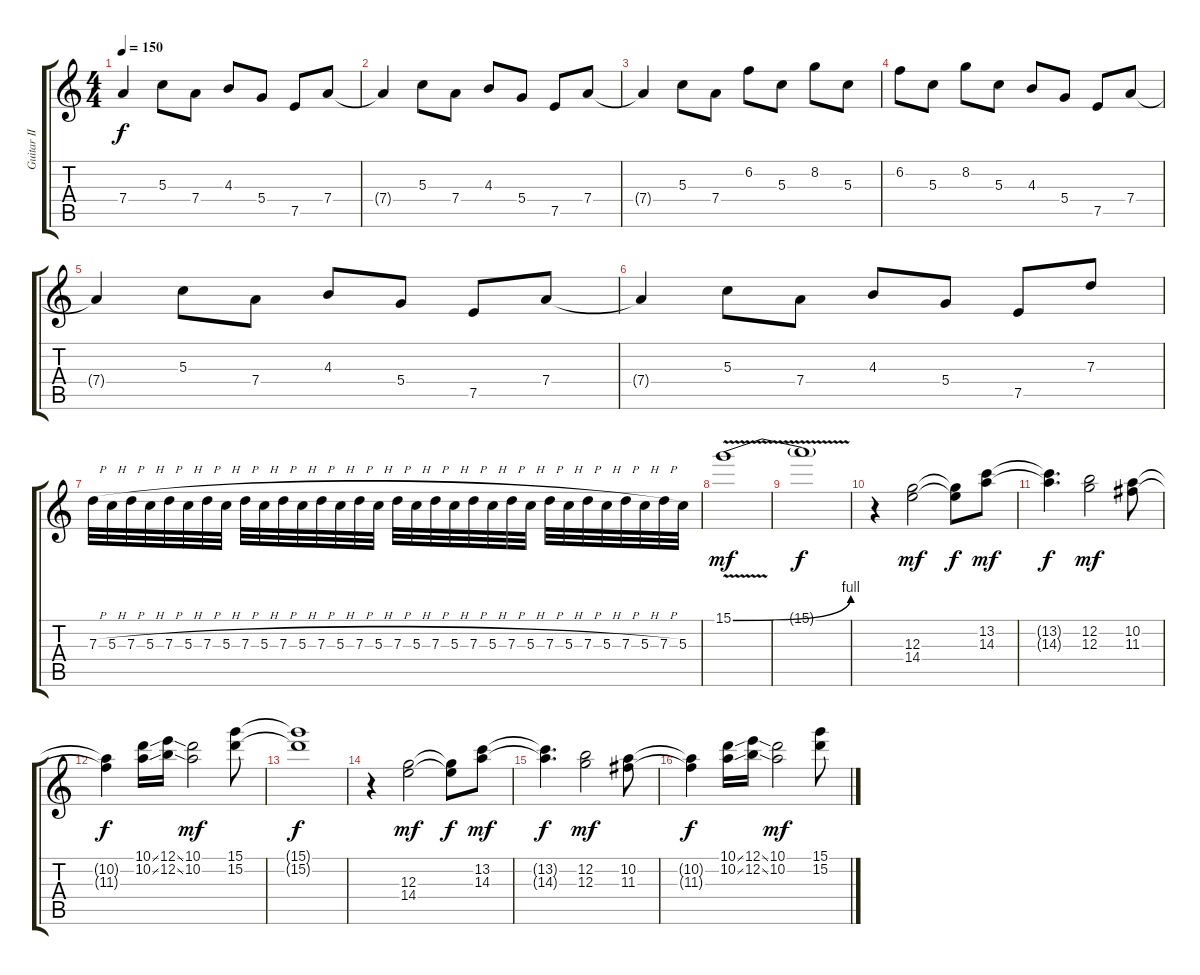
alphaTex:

\track ("Guitar II" "Guitar II") {instrument distortionguitar}
\staff {score tabs}
\tuning (E4 B3 G3 D3 A2 E2) {hide}
\ts (4 4)
\tempo 150
\clef g2
\ks c
7.4{t}.4{dy f} 5.3.8 7.4.8 4.3.8 5.4.8 7.5.8 7.4.8 |
7.4{t}.4 5.3.8 7.4.8 4.3.8 5.4.8 7.5.8 7.4.8 |
7.4{t}.4 5.3.8 7.4.8 6.2.8 5.3.8 8.2.8 5.3.8 |
6.2.8 5.3.8 8.2.8 5.3.8 4.3.8 5.4.8 7.5.8 7.4.8 |
7.4{t}.4 5.3.8 7.4.8 4.3.8 5.4.8 7.5.8 7.4.8 |
7.4{t}.4 5.3.8 7.4.8 4.3.8 5.4.8 7.5.8 7.3.8 |
7.3{h}.32 5.3{h}.32 7.3{h}.32 5.3{h}.32 7.3{h}.32 5.3{h}.32 7.3{h}.32 5.3{h}.32 7.3{h}.32 5.3{h}.32 7.3{h}.32 5.3{h}.32 7.3{h}.32 5.3{h}.32 7.3{h}.32 5.3{h}.32 7.3{h}.32 5.3{h}.32 7.3{h}.32 5.3{h}.32 7.3{h}.32 5.3{h}.32 7.3{h}.32 5.3{h}.32 7.3{h}.32 5.3{h}.32 7.3{h}.32 5.3{h}.32 7.3{h}.32 5.3{h}.32 7.3{h}.32 5.3.32 |
15.1{be (bend 0 0 60 4) v}.1{dy mf} |
15.1{t}.1{dy f} |
r.4 (12.3 14.4).2{dy mf} (12.3{t} 14.4{t}).8{dy f} (13.2 14.3).8{dy mf} |
(13.2{t} 14.3{t}).4{d dy f} (12.2 12.3).2{dy mf} (10.2 11.3).8 |
(10.2{t} 11.3{t}).4{dy f} (10.1{ss} 10.2{ss}).16 (12.1{ss} 12.2{ss}).16 (10.1 10.2).2{dy mf} (15.1 15.2).8 |
(15.1{t} 15.2{t}).1{dy f} |
r.4 (12.3 14.4).2{dy mf} (12.3{t} 14.4{t}).8{dy f} (13.2 14.3).8{dy mf} |
(13.2{t} 14.3{t}).4{d dy f} (12.2 12.3).2{dy mf} (10.2 11.3).8 |
(10.2{t} 11.3{t}).4{dy f} (10.1{ss} 10.2{ss}).16 (12.1{ss} 12.2{ss}).16 (10.1 10.2).2{dy mf} (15.1 15.2).8
